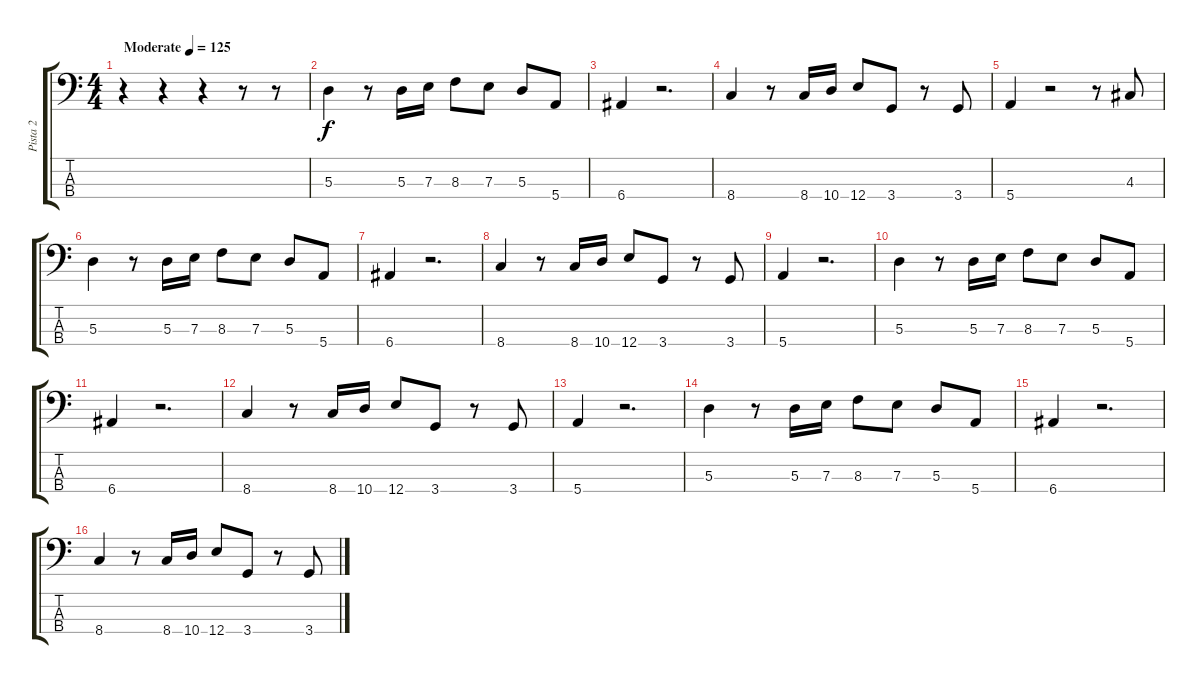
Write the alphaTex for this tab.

\track ("Pista 2" "Pista 2") {instrument contrabass}
\staff {score tabs}
\tuning (G2 D2 A1 E1) {hide}
\ts (4 4)
\tempo (125 "Moderate")
\clef f4
\ks c
r.4{dy f instrument contrabass} r.4 r.4 r.8 r.8 |
5.3.4 r.8 5.3.16 7.3.16 8.3.8 7.3.8 5.3.8 5.4.8 |
6.4.4 r.2{d} |
8.4.4 r.8 8.4.16 10.4.16 12.4.8 3.4.8 r.8 3.4.8 |
5.4.4 r.2 r.8 4.3.8 |
5.3.4 r.8 5.3.16 7.3.16 8.3.8 7.3.8 5.3.8 5.4.8 |
6.4.4 r.2{d} |
8.4.4 r.8 8.4.16 10.4.16 12.4.8 3.4.8 r.8 3.4.8 |
5.4.4 r.2{d} |
5.3.4 r.8 5.3.16 7.3.16 8.3.8 7.3.8 5.3.8 5.4.8 |
6.4.4 r.2{d} |
8.4.4 r.8 8.4.16 10.4.16 12.4.8 3.4.8 r.8 3.4.8 |
5.4.4 r.2{d} |
5.3.4 r.8 5.3.16 7.3.16 8.3.8 7.3.8 5.3.8 5.4.8 |
6.4.4 r.2{d} |
8.4.4 r.8 8.4.16 10.4.16 12.4.8 3.4.8 r.8 3.4.8
